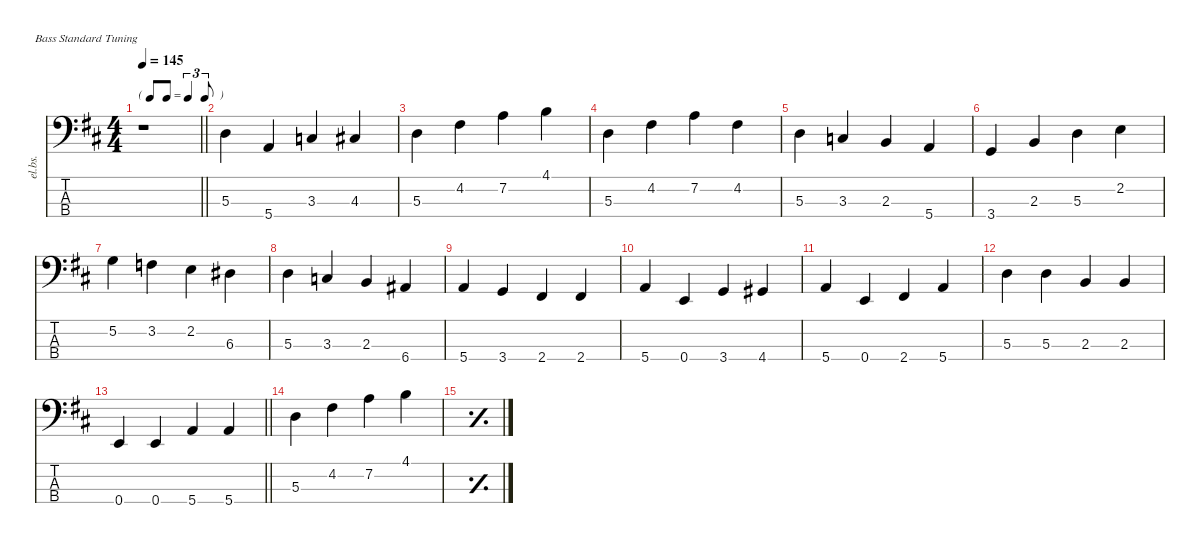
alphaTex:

\defaultSystemsLayout 4
\hideDynamics
\bracketExtendMode nobrackets
\otherSystemsTrackNameOrientation horizontal
\track ("Electric Bass" "el.bs.") {instrument electricbassfinger}
\staff {score tabs}
\tuning (G2 D2 A1 E1)
\ts (4 4)
\tf triplet8th
\tempo 145
\clef f4
\barLineRight lightlight
\ks d
r.1{dy f instrument electricbassfinger} |
5.3.4 5.4.4 3.3.4 4.3.4 |
5.3.4 4.2.4 7.2.4 4.1.4 |
5.3.4 4.2.4 7.2.4 4.2.4 |
5.3.4 3.3.4 2.3.4 5.4.4 |
3.4.4 2.3.4 5.3.4 2.2.4 |
5.2.4 3.2.4 2.2.4 6.3.4 |
5.3.4 3.3.4 2.3.4 6.4.4 |
5.4.4 3.4.4 2.4.4 2.4.4 |
5.4.4 0.4.4 3.4.4 4.4.4 |
5.4.4 0.4.4 2.4.4 5.4.4 |
5.3.4 5.3.4 2.3.4 2.3.4 |
\barLineRight lightlight
0.4.4 0.4.4 5.4.4 5.4.4 |
5.3.4{dy mf} 4.2.4 7.2.4 4.1.4 |
\simile simple
